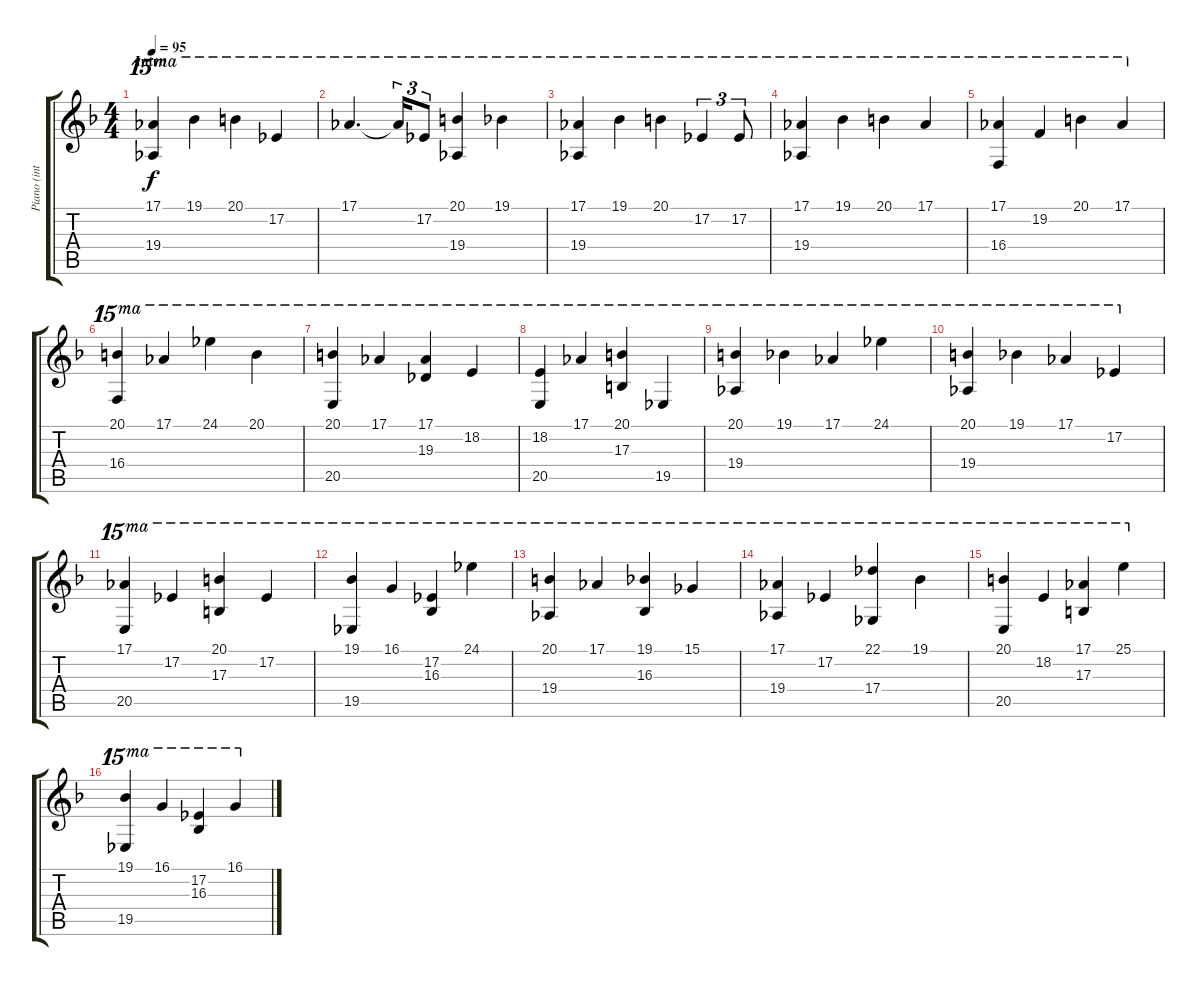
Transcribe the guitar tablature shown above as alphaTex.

\track ("Piano (intro)" "Piano (int") {instrument acousticgrandpiano}
\staff {score tabs}
\tuning (Eb5 Bb4 Gb4 Db4 Ab3 Eb3) {hide}
\ts (4 4)
\section ("" "Intro")
\tempo 95
\clef g2
\ks f
(17.1 19.4).4{ot 15ma dy f instrument acousticgrandpiano} 19.1.4{ot 15ma} 20.1.4{ot 15ma} 17.2.4{ot 15ma} |
17.1.4{d ot 15ma} 17.1{t}.16{tu (3 2) ot 15ma} 17.2.8{tu (3 2) ot 15ma} (20.1 19.4).4{ot 15ma} 19.1.4{ot 15ma} |
(17.1 19.4).4{ot 15ma} 19.1.4{ot 15ma} 20.1.4{ot 15ma} 17.2.4{tu (3 2) ot 15ma} 17.2.8{tu (3 2) ot 15ma} |
(17.1 19.4).4{ot 15ma} 19.1.4{ot 15ma} 20.1.4{ot 15ma} 17.1.4{ot 15ma} |
(17.1 16.4).4{ot 15ma} 19.2.4{ot 15ma} 20.1.4{ot 15ma} 17.1.4{ot 15ma} |
(20.1 16.4).4{ot 15ma} 17.1.4{ot 15ma} 24.1.4{ot 15ma} 20.1.4{ot 15ma} |
(20.1 20.5).4{ot 15ma} 17.1.4{ot 15ma} (17.1 19.3).4{ot 15ma} 18.2.4{ot 15ma} |
(18.2 20.5).4{ot 15ma} 17.1.4{ot 15ma} (20.1 17.3).4{ot 15ma} 19.5.4{ot 15ma} |
(20.1 19.4).4{ot 15ma} 19.1.4{ot 15ma} 17.1.4{ot 15ma} 24.1.4{ot 15ma} |
(20.1 19.4).4{ot 15ma} 19.1.4{ot 15ma} 17.1.4{ot 15ma} 17.2.4{ot 15ma} |
(17.1 20.5).4{ot 15ma} 17.2.4{ot 15ma} (20.1 17.3).4{ot 15ma} 17.2.4{ot 15ma} |
(19.1 19.5).4{ot 15ma} 16.1.4{ot 15ma} (17.2 16.3).4{ot 15ma} 24.1.4{ot 15ma} |
(20.1 19.4).4{ot 15ma} 17.1.4{ot 15ma} (19.1 16.3).4{ot 15ma} 15.1.4{ot 15ma} |
(17.1 19.4).4{ot 15ma} 17.2.4{ot 15ma} (22.1 17.4).4{ot 15ma} 19.1.4{ot 15ma} |
(20.1 20.5).4{ot 15ma} 18.2.4{ot 15ma} (17.1 17.3).4{ot 15ma} 25.1.4{ot 15ma} |
(19.1 19.5).4{ot 15ma} 16.1.4{ot 15ma} (17.2 16.3).4{ot 15ma} 16.1.4{ot 15ma}
